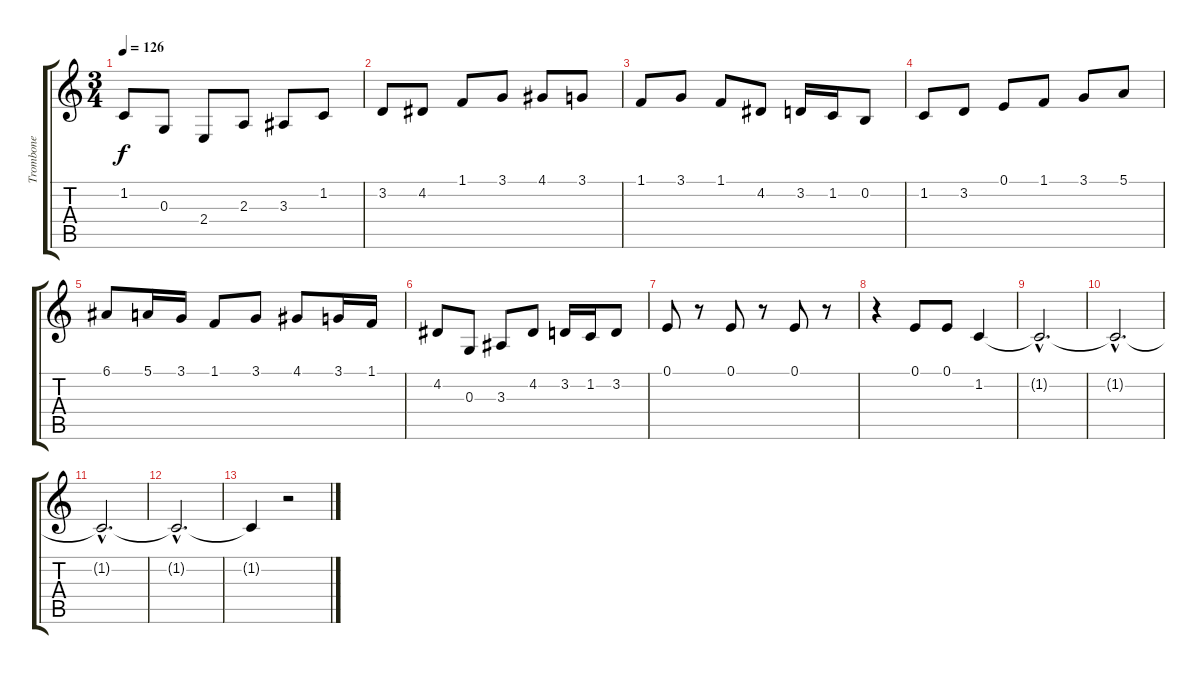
\track ("Trombone" "Trombone") {instrument trombone}
\staff {score tabs}
\tuning (E4 B3 G3 D3 A2 E2) {hide}
\ts (3 4)
\tempo 126
\clef g2
\ks c
1.2.8{dy f} 0.3.8 2.4.8 2.3.8 3.3.8 1.2.8 |
3.2.8 4.2.8 1.1.8 3.1.8 4.1.8 3.1.8 |
1.1.8 3.1.8 1.1.8 4.2.8 3.2.16 1.2.16 0.2.8 |
1.2.8 3.2.8 0.1.8 1.1.8 3.1.8 5.1.8 |
6.1.8 5.1.16 3.1.16 1.1.8 3.1.8 4.1.8 3.1.16 1.1.16 |
4.2.8 0.3.8 3.3.8 4.2.8 3.2.16 1.2.16 3.2.8 |
0.1.8 r.8 0.1.8 r.8 0.1.8 r.8 |
r.4 0.1.8 0.1.8 1.2.4 |
1.2{hac t}.2{d} |
1.2{hac t}.2{d} |
1.2{hac t}.2{d} |
1.2{hac t}.2{d} |
1.2{t}.4 r.2
